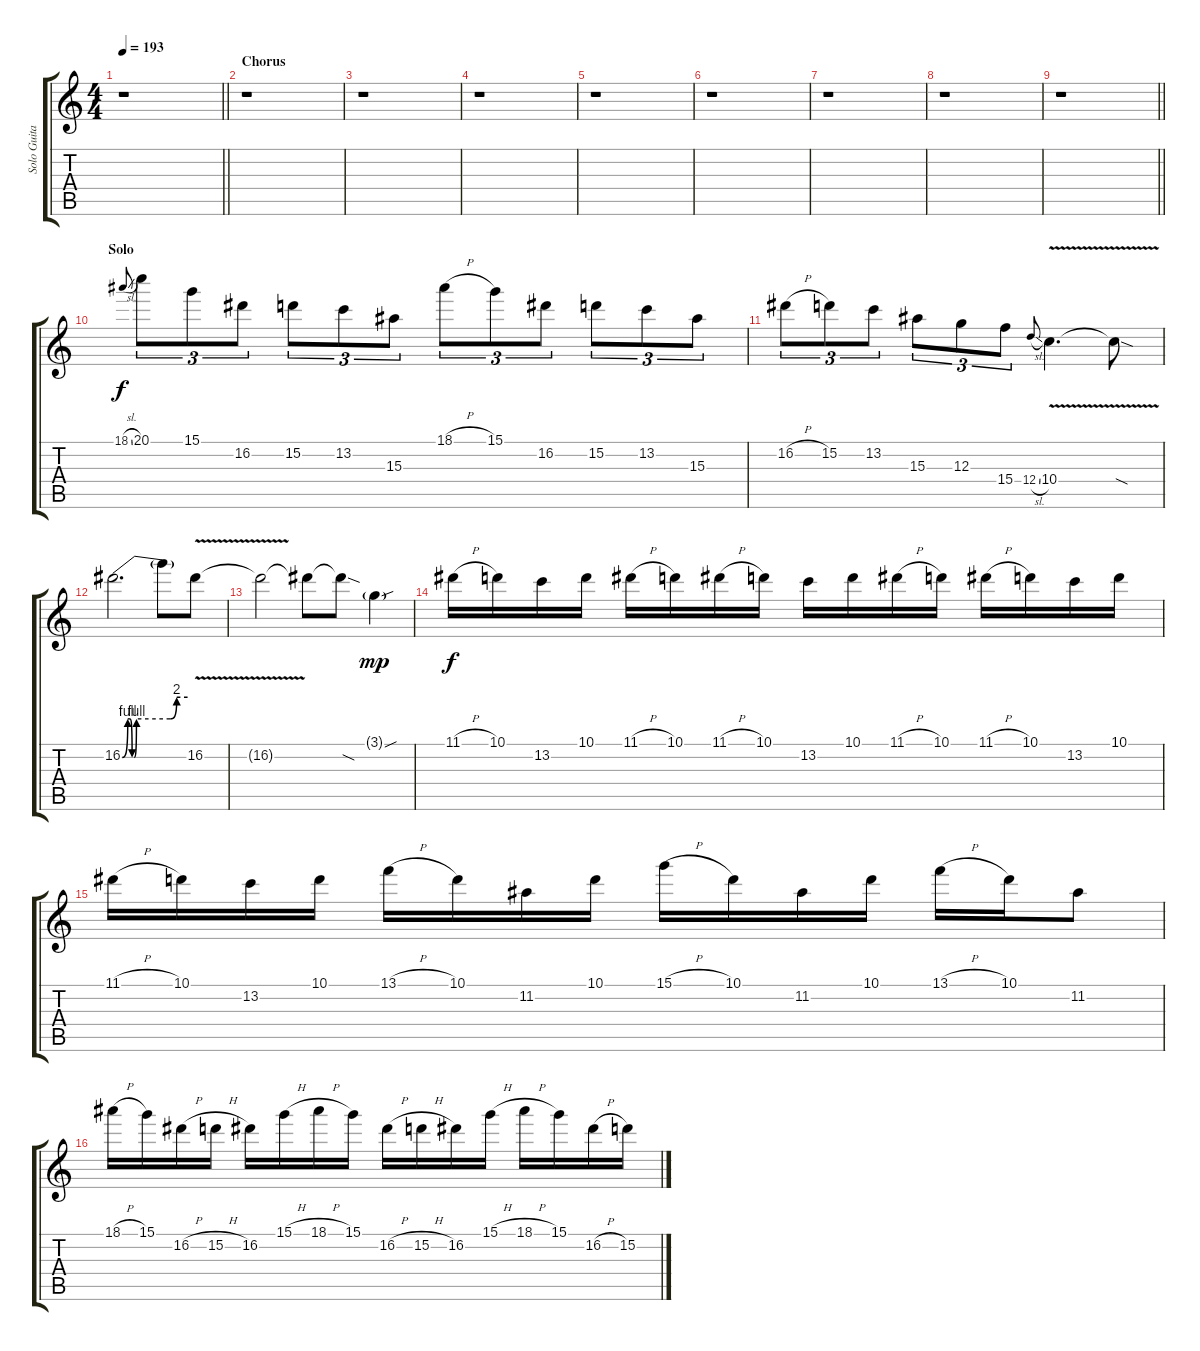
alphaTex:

\track ("Solo Guitar" "Solo Guita") {instrument overdrivenguitar}
\staff {score tabs}
\tuning (E4 B3 G3 D3 A2 E2) {hide}
\ts (4 4)
\tempo 193
\clef g2
\barLineRight lightlight
\ks c
r.1{dy f} |
\section ("" "Chorus")
r.1 |
r.1 |
r.1 |
r.1 |
r.1 |
r.1 |
r.1 |
\barLineRight lightlight
r.1 |
\section ("" "Solo")
18.1{sl}.8{gr onbeat} 20.1.8{tu (3 2)} 15.1.8{tu (3 2)} 16.2.8{tu (3 2)} 15.2.8{tu (3 2)} 13.2.8{tu (3 2)} 15.3.8{tu (3 2)} 18.1{h}.8{tu (3 2)} 15.1.8{tu (3 2)} 16.2.8{tu (3 2)} 15.2.8{tu (3 2)} 13.2.8{tu (3 2)} 15.3.8{tu (3 2)} |
16.2{h}.8{tu (3 2)} 15.2.8{tu (3 2)} 13.2.8{tu (3 2)} 15.3.8{tu (3 2)} 12.3.8{tu (3 2)} 15.4.8{tu (3 2)} 12.4{sl}.8{gr onbeat} 10.4{v}.4{d} 10.4{sod t}.8 |
16.2{be (custom 0 0 5 4 7 4 9 0 11 0 13 4 44 4 50 8 60 8)}.2{d} 16.2{t}.8 16.2{v}.8 |
16.2{t}.2 16.2{t}.8 16.2{sod t}.8 3.1{sou g}.4{dy mp} |
11.1{h}.16{dy f} 10.1.16 13.2.16 10.1.16 11.1{h}.16 10.1.16 11.1{h}.16 10.1.16 13.2.16 10.1.16 11.1{h}.16 10.1.16 11.1{h}.16 10.1.16 13.2.16 10.1.16 |
11.1{h}.16 10.1.16 13.2.16 10.1.16 13.1{h}.16 10.1.16 11.2.16 10.1.16 15.1{h}.16 10.1.16 11.2.16 10.1.16 13.1{h}.16 10.1.16 11.2.8 |
18.1{h}.16 15.1.16 16.2{h}.16 15.2{h}.16 16.2.16 15.1{h}.16 18.1{h}.16 15.1.16 16.2{h}.16 15.2{h}.16 16.2.16 15.1{h}.16 18.1{h}.16 15.1.16 16.2{h}.16 15.2.16
